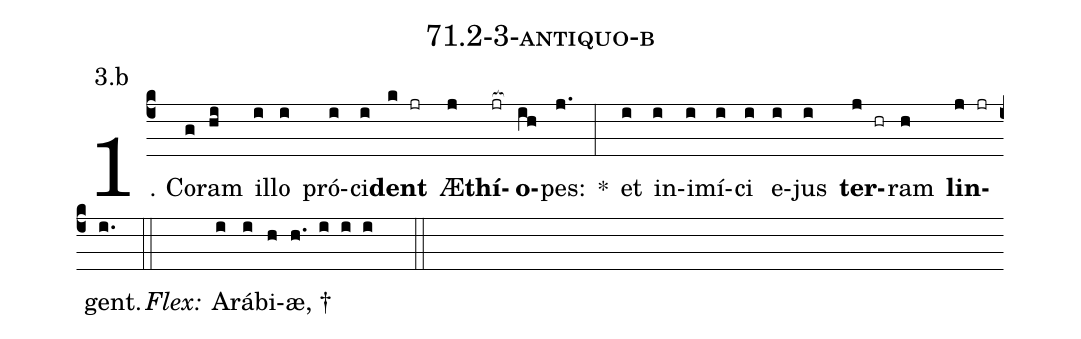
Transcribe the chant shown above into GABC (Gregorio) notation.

name: 71.2-3-antiquo-b;
annotation: 3.b;
%%
(c4)1. Co(g)ram(hi) il(i)lo(i) pró(i)ci(i)<b>dent</b>(k jr) Æ(j)<b>thí</b>(jr[ocb:1{])<b>o</b>(ih[ocb:0}])pes:(j.) *(:) et(i) in(i)i(i)mí(i)ci(i) e(i)jus(i) <b>ter</b>(j hr)ram(h) <b>lin</b>(j jr)gent.(i.) (::)
<i>Flex:</i>()  A(i)rá(i)bi(h)æ, †(h. i i i  ::)

%E(i) u(i) o(j) u(h) a(j) e.(i.) (::)
